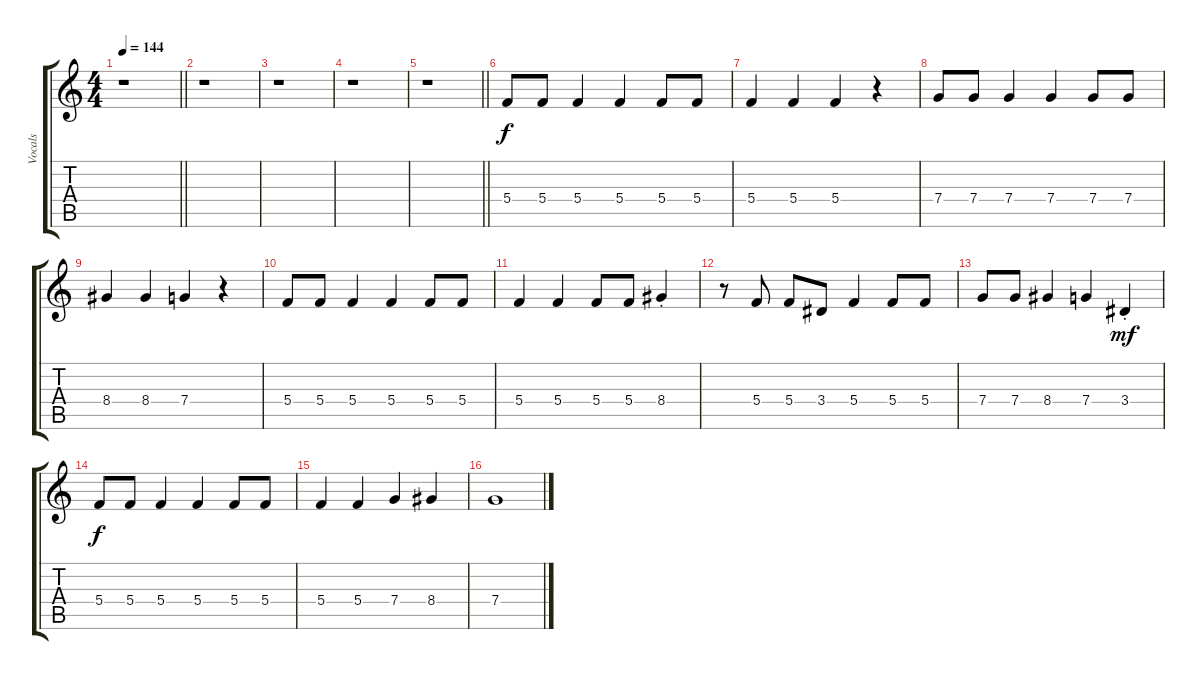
\track ("Vocals" "Vocals") {instrument choiraahs}
\staff {score tabs}
\tuning (D5 A4 F4 C4 G3 D3) {hide}
\ts (4 4)
\tempo 144
\clef g2
\barLineRight lightlight
\ks c
r.1{dy mf} |
r.1 |
r.1 |
r.1 |
\barLineRight lightlight
r.1 |
5.4.8{dy f volume 16} 5.4.8 5.4.4 5.4.4 5.4.8 5.4.8 |
5.4.4 5.4.4 5.4.4 r.4 |
7.4.8 7.4.8 7.4.4 7.4.4 7.4.8 7.4.8 |
8.4.4 8.4.4 7.4.4 r.4 |
5.4.8 5.4.8 5.4.4 5.4.4 5.4.8 5.4.8 |
5.4.4 5.4.4 5.4.8 5.4.8 8.4{st}.4 |
r.8 5.4.8 5.4.8 3.4.8 5.4.4 5.4.8 5.4.8 |
7.4.8 7.4.8 8.4.4 7.4.4 3.4{st}.4{dy mf} |
5.4.8{dy f} 5.4.8 5.4.4 5.4.4 5.4.8 5.4.8 |
5.4.4 5.4.4 7.4.4 8.4.4 |
7.4.1
